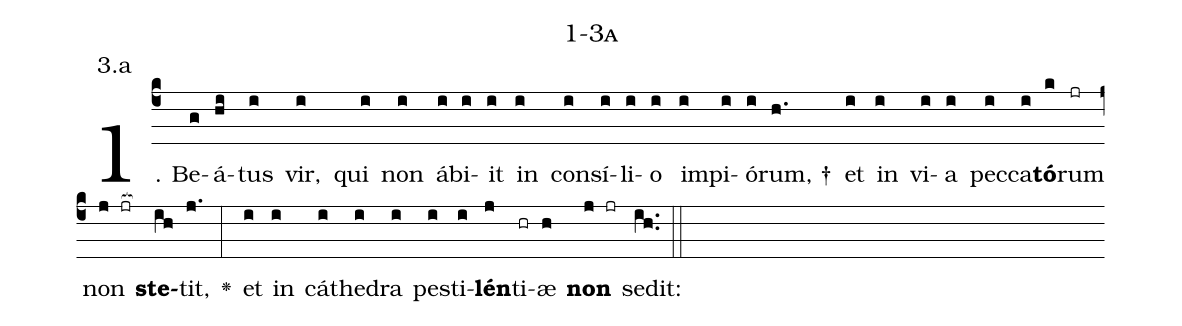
name: 1-3a;
annotation: 3.a;
%%
(c4)1. Be(g)á(hi)tus(i) vir,(i) qui(i) non(i) áb(i)i(i)it(i) in(i) con(i)sí(i)li(i)o(i) im(i)pi(i)ó(i)rum, †(h.) et(i) in(i) vi(i)a(i) pec(i)ca(i)<b>tó</b>(k)rum(jr) non(j jr[ocb:1{]) <b>ste</b>(ih[ocb:0}])tit,(j.) <v>\greheightstar</v>(:) et(i) in(i) cá(i)the(i)dra(i) pes(i)ti(i)<b>lén</b>(j)ti(hr)æ(h) <b>non</b>(j jr) sedit:(ih..) (::)
